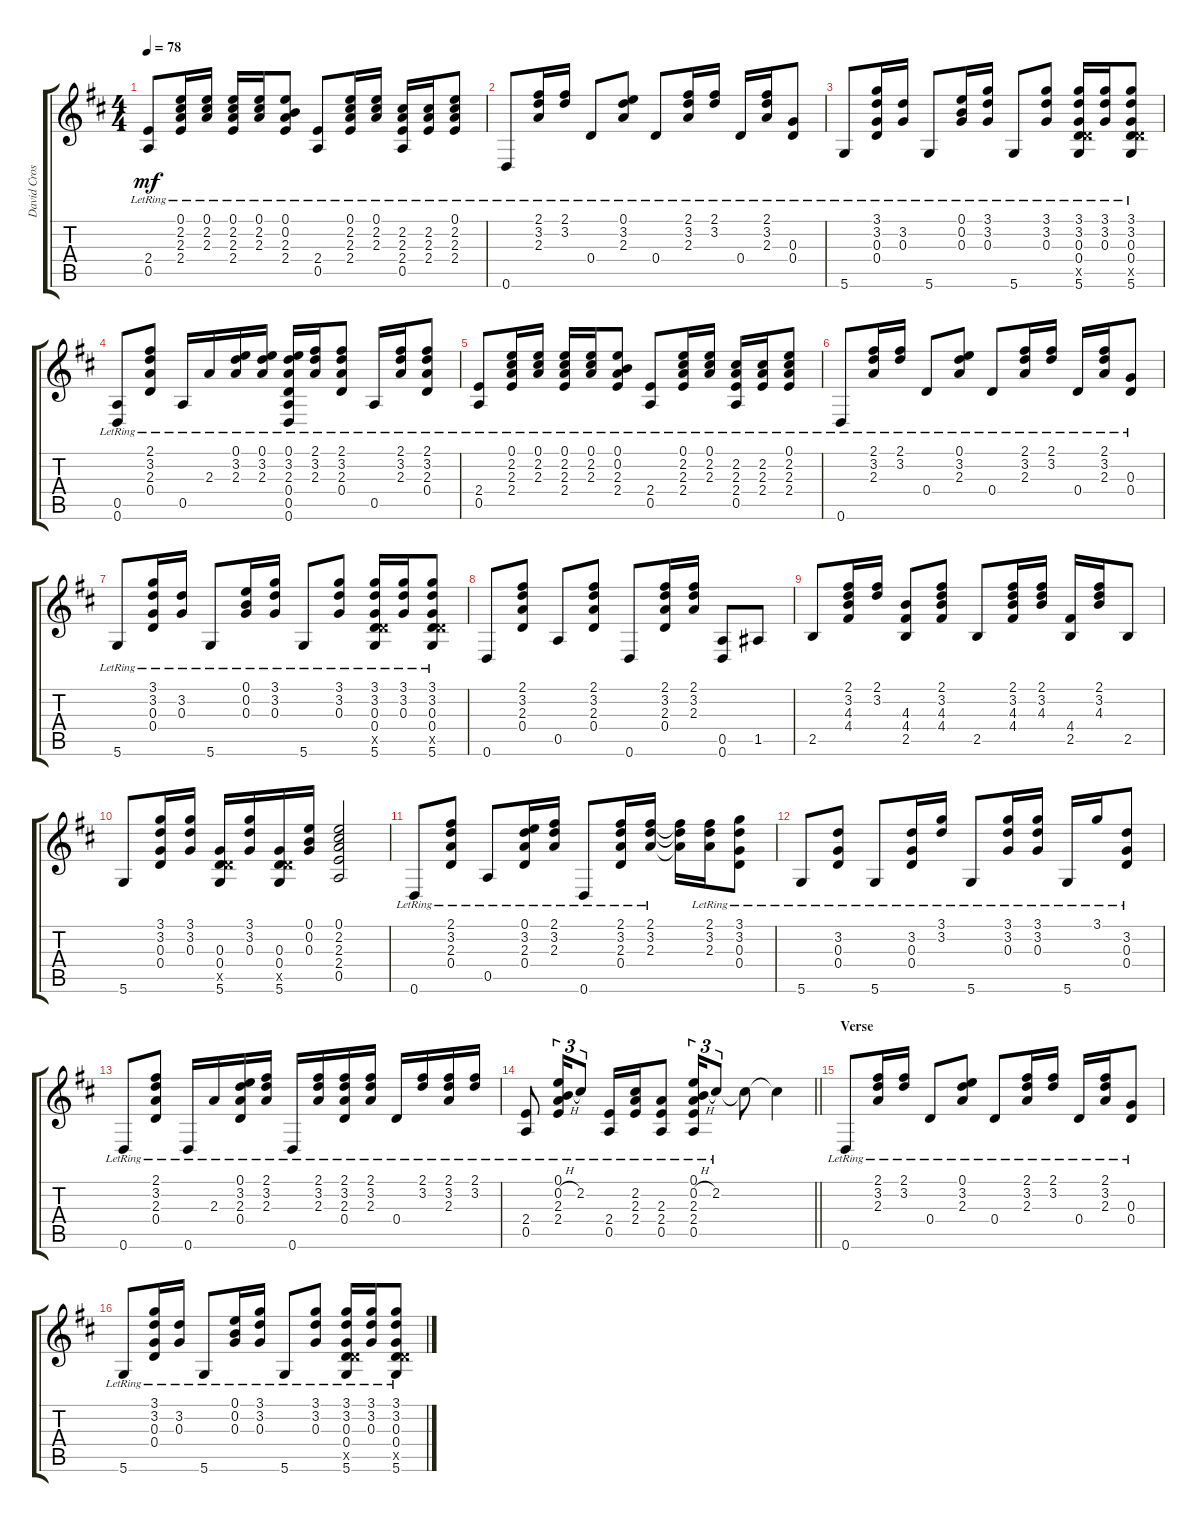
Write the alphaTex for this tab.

\track ("David Crosby (rhy.)" "David Cros") {instrument acousticguitarsteel}
\staff {score tabs}
\tuning (E4 B3 G3 D3 A2 D2) {hide}
\ts (4 4)
\tempo 78
\clef g2
\ks d
(2.4{lr} 0.5{lr}).8{dy mf} (0.1{lr} 2.2{lr} 2.3{lr} 2.4{lr}).16 (0.1{lr} 2.2{lr} 2.3{lr}).16 (0.1{lr} 2.2{lr} 2.3{lr} 2.4{lr}).16 (0.1{lr} 2.2{lr} 2.3{lr}).16 (0.1{lr} 0.2{lr} 2.3{lr} 2.4{lr}).8 (2.4{lr} 0.5{lr}).8 (0.1{lr} 2.2{lr} 2.3{lr} 2.4{lr}).16 (0.1{lr} 2.2{lr} 2.3{lr}).16 (2.2{lr} 2.3{lr} 2.4{lr} 0.5{lr}).16 (2.2{lr} 2.3{lr} 2.4{lr}).16 (0.1{lr} 2.2{lr} 2.3{lr} 2.4{lr}).8 |
0.6{lr}.8 (2.1{lr} 3.2{lr} 2.3{lr}).16 (2.1{lr} 3.2{lr}).16 0.4{lr}.8 (0.1{lr} 3.2{lr} 2.3{lr}).8{beam split} 0.4{lr}.8{beam merge} (2.1{lr} 3.2{lr} 2.3{lr}).16 (2.1{lr} 3.2{lr}).16{beam split} 0.4{lr}.16{beam merge} (2.1{lr} 3.2{lr} 2.3{lr}).16 (0.3{lr} 0.4{lr}).8 |
5.6{lr}.8 (3.1{lr} 3.2{lr} 0.3{lr} 0.4{lr}).16 (3.2{lr} 0.3{lr}).16 5.6{lr}.8 (0.1{lr} 0.2{lr} 0.3{lr}).16 (3.1{lr} 3.2{lr} 0.3{lr}).16 5.6{lr}.8 (3.1{lr} 3.2{lr} 0.3{lr}).8 (3.1{lr} 3.2{lr} 0.3{lr} 0.4{lr} 5.5{x} 5.6{lr}).16 (3.1{lr} 3.2{lr} 0.3{lr}).16 (3.1{lr} 3.2{lr} 0.3{lr} 0.4{lr} 5.5{x} 5.6{lr}).8 |
(0.5{lr} 0.6{lr}).8 (2.1{lr} 3.2{lr} 2.3{lr} 0.4{lr}).8 0.5{lr}.16 2.3{lr}.16 (0.1{lr} 3.2{lr} 2.3{lr}).16 (0.1{lr} 3.2{lr} 2.3{lr}).16 (0.1{lr} 3.2{lr} 2.3{lr} 0.4{lr} 0.5{lr} 0.6{lr}).16 (2.1{lr} 3.2{lr} 2.3{lr}).16 (2.1{lr} 3.2{lr} 2.3{lr} 0.4{lr}).8 0.5{lr}.16 (2.1{lr} 3.2{lr} 2.3{lr}).16 (2.1{lr} 3.2{lr} 2.3{lr} 0.4{lr}).8 |
(2.4{lr} 0.5{lr}).8 (0.1{lr} 2.2{lr} 2.3{lr} 2.4{lr}).16 (0.1{lr} 2.2{lr} 2.3{lr}).16 (0.1{lr} 2.2{lr} 2.3{lr} 2.4{lr}).16 (0.1{lr} 2.2{lr} 2.3{lr}).16 (0.1{lr} 0.2{lr} 2.3{lr} 2.4{lr}).8 (2.4{lr} 0.5{lr}).8 (0.1{lr} 2.2{lr} 2.3{lr} 2.4{lr}).16 (0.1{lr} 2.2{lr} 2.3{lr}).16 (2.2{lr} 2.3{lr} 2.4{lr} 0.5{lr}).16 (2.2{lr} 2.3{lr} 2.4{lr}).16 (0.1{lr} 2.2{lr} 2.3{lr} 2.4{lr}).8 |
0.6{lr}.8 (2.1{lr} 3.2{lr} 2.3{lr}).16 (2.1{lr} 3.2{lr}).16 0.4{lr}.8 (0.1{lr} 3.2{lr} 2.3{lr}).8{beam split} 0.4{lr}.8{beam merge} (2.1{lr} 3.2{lr} 2.3{lr}).16 (2.1{lr} 3.2{lr}).16{beam split} 0.4{lr}.16{beam merge} (2.1{lr} 3.2{lr} 2.3{lr}).16 (0.3{lr} 0.4{lr}).8 |
5.6{lr}.8 (3.1{lr} 3.2{lr} 0.3{lr} 0.4{lr}).16 (3.2{lr} 0.3{lr}).16 5.6{lr}.8 (0.1{lr} 0.2{lr} 0.3{lr}).16 (3.1{lr} 3.2{lr} 0.3{lr}).16 5.6{lr}.8 (3.1{lr} 3.2{lr} 0.3{lr}).8 (3.1{lr} 3.2{lr} 0.3{lr} 0.4{lr} 5.5{x} 5.6{lr}).16 (3.1{lr} 3.2{lr} 0.3{lr}).16 (3.1{lr} 3.2{lr} 0.3{lr} 0.4{lr} 5.5{x} 5.6{lr}).8 |
0.6.8 (2.1 3.2 2.3 0.4).8 0.5.8 (2.1 3.2 2.3 0.4).8 0.6.8 (2.1 3.2 2.3 0.4).16 (2.1 3.2 2.3).16 (0.5 0.6).8 1.5.8 |
2.5.8 (2.1 3.2 4.3 4.4).16 (2.1 3.2).16 (4.3 4.4 2.5).8 (2.1 3.2 4.3 4.4).8 2.5.8 (2.1 3.2 4.3 4.4).16 (2.1 3.2 4.3).16 (4.4 2.5).16 (2.1 3.2 4.3).16 2.5.8 |
5.6.8 (3.1 3.2 0.3 0.4).16 (3.1 3.2 0.3).16 (0.3 0.4 5.5{x} 5.6).16 (3.1 3.2 0.3).16 (0.3 0.4 5.5{x} 5.6).16 (0.1 0.2 0.3).16 (0.1 2.2 2.3 2.4 0.5).2 |
0.6{lr}.8 (2.1{lr} 3.2{lr} 2.3{lr} 0.4{lr}).8 0.5{lr}.8 (0.1{lr} 3.2{lr} 2.3{lr} 0.4{lr}).16 (2.1{lr} 3.2{lr} 2.3{lr}).16 0.6{lr}.8 (2.1{lr} 3.2{lr} 2.3{lr} 0.4{lr}).16 (2.1{lr} 3.2{lr} 2.3{lr}).16 (2.1{t} 3.2{t} 2.3{t}).16 (2.1{lr} 3.2{lr} 2.3{lr}).16 (3.1{lr} 3.2{lr} 0.3{lr} 0.4{lr}).8 |
5.6{lr}.8 (3.2{lr} 0.3{lr} 0.4{lr}).8 5.6{lr}.8 (3.2{lr} 0.3{lr} 0.4{lr}).16 (3.1{lr} 3.2{lr}).16 5.6{lr}.8 (3.1{lr} 3.2{lr} 0.3{lr}).16 (3.1{lr} 3.2{lr} 0.3{lr}).16 5.6{lr}.16 3.1{lr}.16 (3.2{lr} 0.3{lr} 0.4{lr}).8 |
0.6{lr}.8 (2.1{lr} 3.2{lr} 2.3{lr} 0.4{lr}).8 0.6{lr}.16 2.3{lr}.16 (0.1{lr} 3.2{lr} 2.3{lr} 0.4{lr}).16 (2.1{lr} 3.2{lr} 2.3{lr}).16 0.6{lr}.16 (2.1{lr} 3.2{lr} 2.3{lr}).16 (2.1{lr} 3.2{lr} 2.3{lr} 0.4{lr}).16 (2.1{lr} 3.2{lr} 2.3{lr}).16 0.4{lr}.16 (2.1{lr} 3.2{lr}).16 (2.1{lr} 3.2{lr} 2.3{lr}).16 (2.1{lr} 3.2{lr}).16 |
\barLineRight lightlight
(2.4{lr} 0.5{lr}).8 (0.1{lr} 0.2{h lr} 2.3{lr} 2.4{lr}).16{tu (3 2)} 2.2{lr}.8{tu (3 2) beam split} (2.4{lr} 0.5{lr}).16{beam merge} (2.2{lr} 2.3{lr} 2.4{lr}).16 (2.3{lr} 2.4{lr} 0.5{lr}).8{beam split} (0.1{lr} 0.2{h lr} 2.3{lr} 2.4{lr} 0.5{lr}).16{tu (3 2) beam merge} 2.2{lr}.8{tu (3 2)} 2.2{t}.8 2.2{t}.4 |
\section ("" "Verse")
0.6{lr}.8 (2.1{lr} 3.2{lr} 2.3{lr}).16 (2.1{lr} 3.2{lr}).16 0.4{lr}.8 (0.1{lr} 3.2{lr} 2.3{lr}).8{beam split} 0.4{lr}.8{beam merge} (2.1{lr} 3.2{lr} 2.3{lr}).16 (2.1{lr} 3.2{lr}).16{beam split} 0.4{lr}.16{beam merge} (2.1{lr} 3.2{lr} 2.3{lr}).16 (0.3{lr} 0.4{lr}).8 |
5.6{lr}.8 (3.1{lr} 3.2{lr} 0.3{lr} 0.4{lr}).16 (3.2{lr} 0.3{lr}).16 5.6{lr}.8 (0.1{lr} 0.2{lr} 0.3{lr}).16 (3.1{lr} 3.2{lr} 0.3{lr}).16 5.6{lr}.8 (3.1{lr} 3.2{lr} 0.3{lr}).8 (3.1{lr} 3.2{lr} 0.3{lr} 0.4{lr} 5.5{x} 5.6{lr}).16 (3.1{lr} 3.2{lr} 0.3{lr}).16 (3.1{lr} 3.2{lr} 0.3{lr} 0.4{lr} 5.5{x} 5.6{lr}).8
